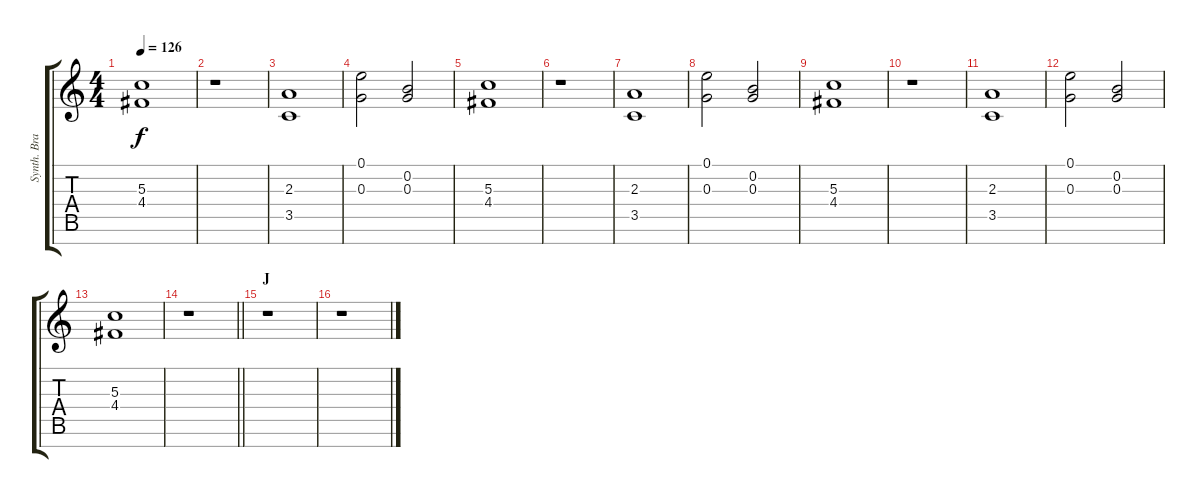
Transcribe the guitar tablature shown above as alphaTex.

\track ("Synth. Brass" "Synth. Bra") {instrument synthbrass1}
\staff {score tabs}
\tuning (E5 B4 G4 D4 A3 E3 B2) {hide}
\ts (4 4)
\tempo 126
\clef g2
\ks c
(5.3 4.4).1{dy f} |
r.1 |
(2.3 3.5).1 |
(0.1 0.3).2 (0.2 0.3).2 |
(5.3 4.4).1 |
r.1 |
(2.3 3.5).1 |
(0.1 0.3).2 (0.2 0.3).2 |
(5.3 4.4).1 |
r.1 |
(2.3 3.5).1 |
(0.1 0.3).2 (0.2 0.3).2 |
(5.3 4.4).1 |
\barLineRight lightlight
r.1 |
\section ("" "J")
r.1 |
r.1
